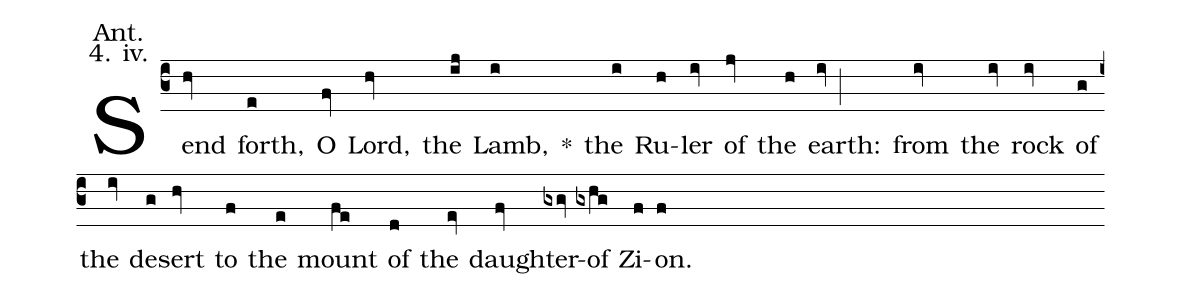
annotation: Ant.;
annotation: 4. iv.;
%%
(c3) Send(hv) forth,(e) O(fv) Lord,(hv) the(ij) Lamb,(i) <sp>*</sp>() the(i) Ru(h)ler(iv) of(jv) the(h) earth:(iv;) from(iv) the(iv) rock(iv) of(g) the(iv) de(g)sert(hv) to(f) the(e) mount(fe) of(d) the(ev) daugh(fv)ter(gxgv)of(gxhg) Zi(f)on.(f)
